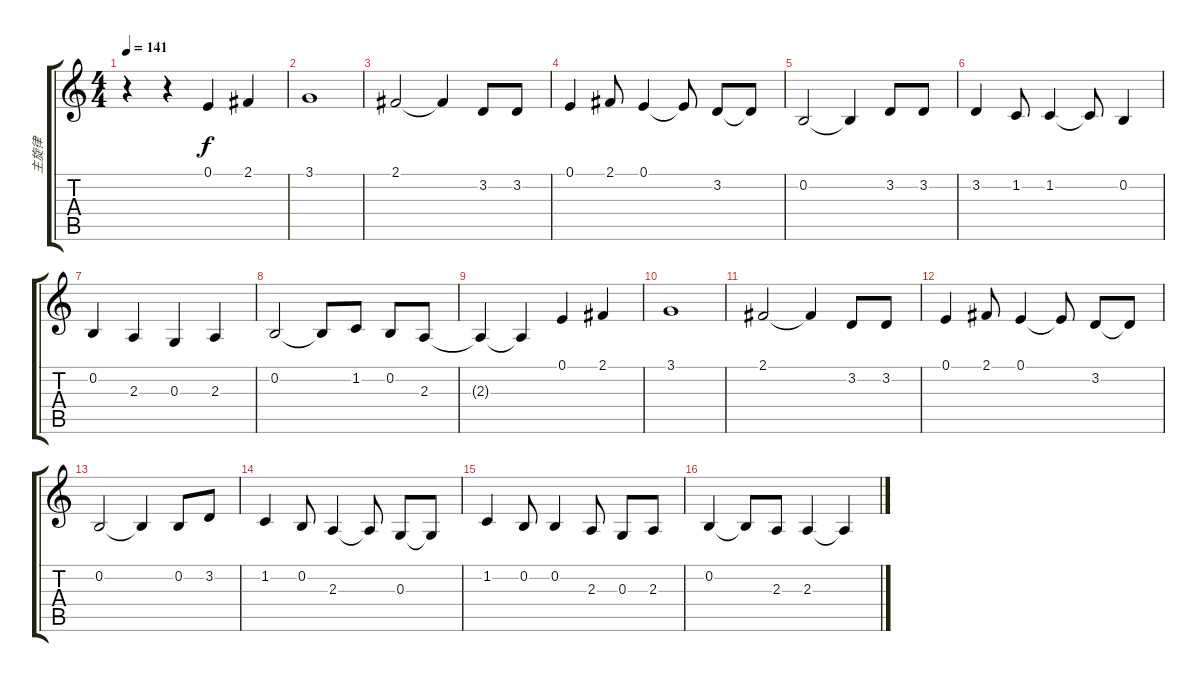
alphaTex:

\track ("主旋律" "主旋律") {instrument violin}
\staff {score tabs}
\tuning (E4 B3 G3 D3 A2 E2) {hide}
\ts (4 4)
\tempo 141
\clef g2
\ks c
r.4{dy f} r.4 0.1.4 2.1.4 |
3.1.1 |
2.1.2 2.1{t}.4 3.2.8 3.2.8 |
0.1.4 2.1.8 0.1.4 0.1{t}.8 3.2.8 3.2{t}.8 |
0.2.2 0.2{t}.4 3.2.8 3.2.8 |
3.2.4 1.2.8 1.2.4 1.2{t}.8 0.2.4 |
0.2.4 2.3.4 0.3.4 2.3.4 |
0.2.2 0.2{t}.8 1.2.8 0.2.8 2.3.8 |
2.3{t}.4 2.3{t}.4 0.1.4 2.1.4 |
3.1.1 |
2.1.2 2.1{t}.4 3.2.8 3.2.8 |
0.1.4 2.1.8 0.1.4 0.1{t}.8 3.2.8 3.2{t}.8 |
0.2.2 0.2{t}.4 0.2.8 3.2.8 |
1.2.4 0.2.8 2.3.4 2.3{t}.8 0.3.8 0.3{t}.8 |
1.2.4 0.2.8 0.2.4 2.3.8 0.3.8 2.3.8 |
0.2.4 0.2{t}.8 2.3.8 2.3.4 2.3{t}.4
